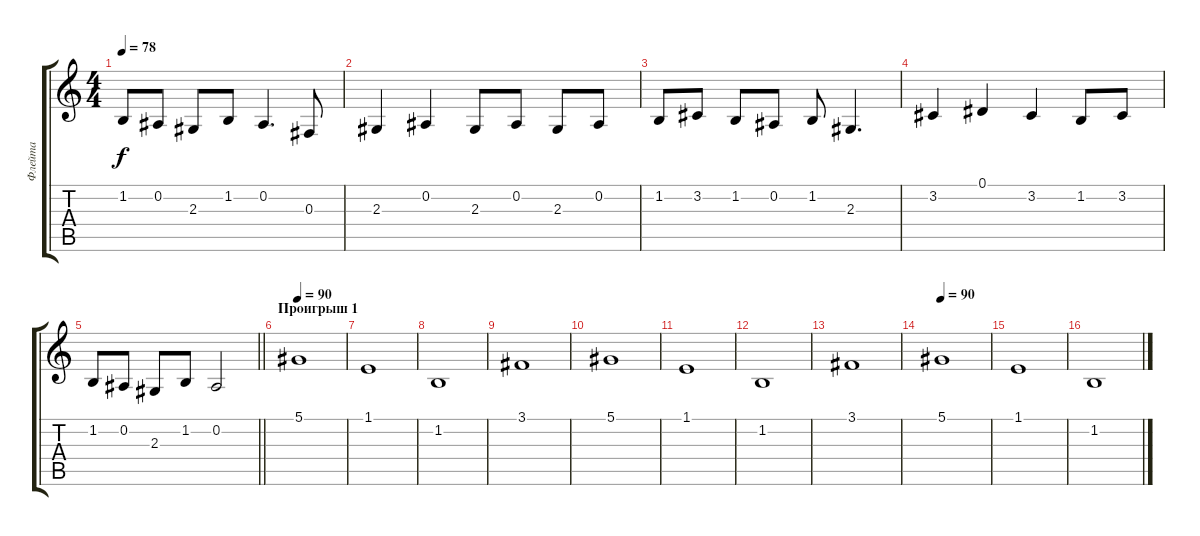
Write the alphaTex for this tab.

\track ("Флейта" "Флейта") {instrument recorder}
\staff {score tabs}
\tuning (Eb4 Bb3 Gb3 Db3 Ab2 Eb2) {hide}
\ts (4 4)
\tempo 78
\clef g2
\ks c
1.2.8{dy f} 0.2.8 2.3.8 1.2.8 0.2.4{d} 0.3.8 |
2.3.4 0.2.4 2.3.8 0.2.8 2.3.8 0.2.8 |
1.2.8 3.2.8 1.2.8 0.2.8 1.2.8 2.3.4{d} |
3.2.4 0.1.4 3.2.4 1.2.8 3.2.8 |
\barLineRight lightlight
1.2.8 0.2.8 2.3.8 1.2.8 0.2.2 |
\section ("" "Проигрыш 1")
\tempo 90
5.1.1 |
1.1.1 |
1.2.1 |
3.1.1 |
5.1.1 |
1.1.1 |
1.2.1 |
3.1.1 |
\tempo 90
5.1.1 |
1.1.1 |
1.2.1
